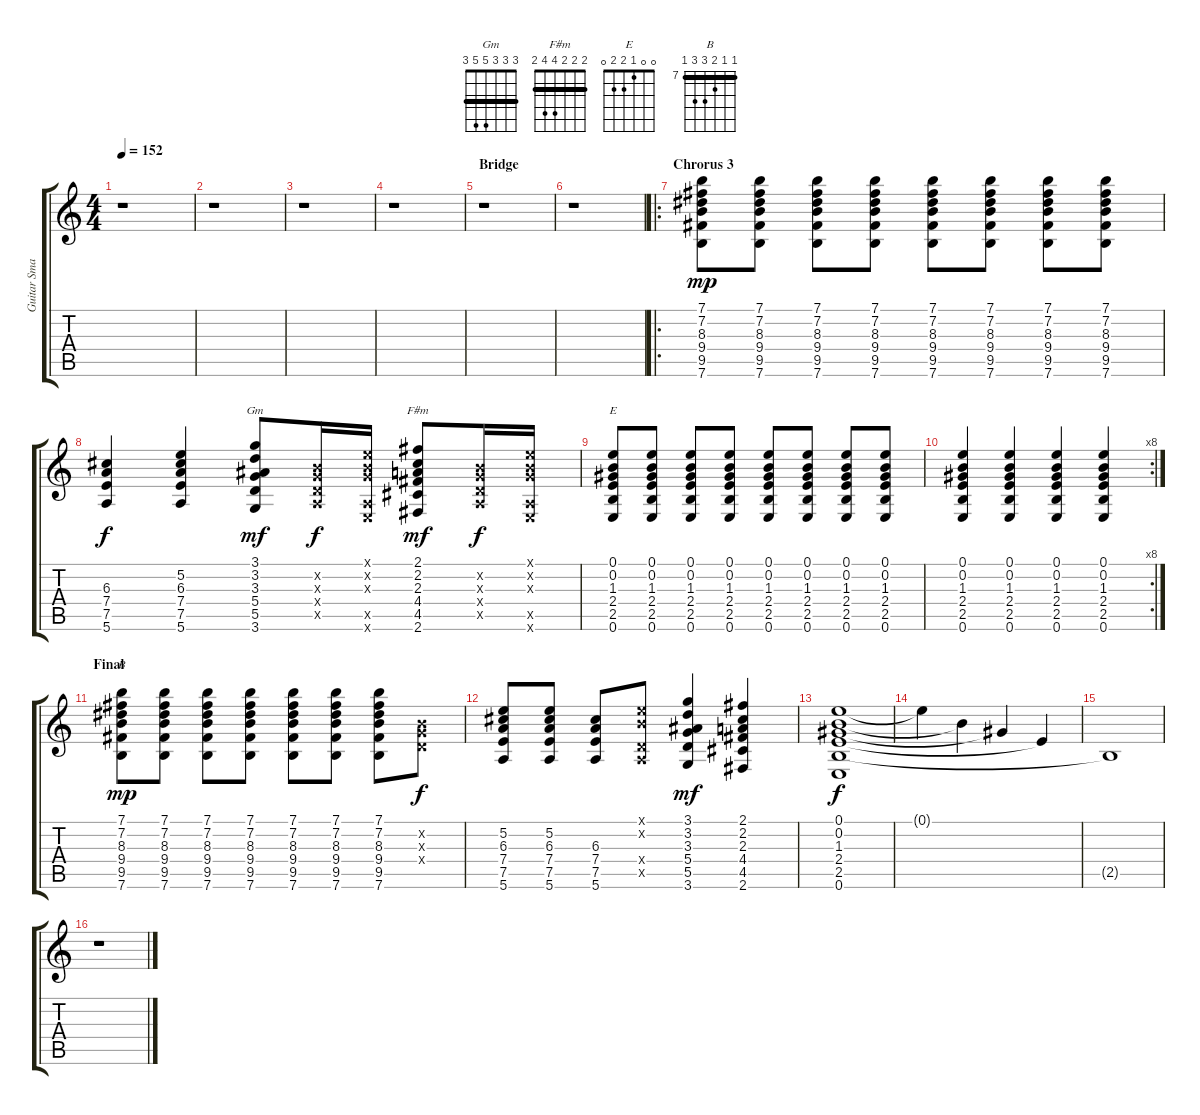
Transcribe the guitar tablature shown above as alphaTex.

\track ("Guitar Small Overdrive" "Guitar Sma") {instrument electricguitarclean}
\staff {score tabs}
\tuning (E4 B3 G3 D3 A2 E2) {hide}
\chord ("Gm" 3 3 3 5 5 3) {barre 3}
\chord ("F#m" 2 2 2 4 4 2) {barre 2}
\chord ("E" 0 0 1 2 2 0)
\chord ("B" 7 7 8 9 9 7) {firstfret 7 barre 7}
\ts (4 4)
\tempo 152
\clef g2
\ks c
r.1{dy f} |
r.1 |
r.1 |
r.1 |
\section ("" "Bridge")
r.1 |
r.1 |
\ro
\section ("" "Chrorus 3")
(7.1 7.2 8.3 9.4 9.5 7.6).8{dy mp} (7.1 7.2 8.3 9.4 9.5 7.6).8 (7.1 7.2 8.3 9.4 9.5 7.6).8 (7.1 7.2 8.3 9.4 9.5 7.6).8 (7.1 7.2 8.3 9.4 9.5 7.6).8 (7.1 7.2 8.3 9.4 9.5 7.6).8 (7.1 7.2 8.3 9.4 9.5 7.6).8 (7.1 7.2 8.3 9.4 9.5 7.6).8 |
(6.3 7.4 7.5 5.6).4{dy f} (5.2 6.3 7.4 7.5 5.6).4 (3.1 3.2 3.3 5.4 5.5 3.6).8{ch "Gm" dy mf} (0.2{x} 0.3{x} 0.4{x} 0.5{x}).16{dy f} (0.1{x} 0.2{x} 0.3{x} 0.5{x} 0.6{x}).16 (2.1 2.2 2.3 4.4 4.5 2.6).8{ch "F#m" dy mf} (0.2{x} 0.3{x} 0.4{x} 0.5{x}).16{dy f} (0.1{x} 0.2{x} 0.3{x} 0.5{x} 0.6{x}).16 |
(0.1 0.2 1.3 2.4 2.5 0.6).8{ch "E"} (0.1 0.2 1.3 2.4 2.5 0.6).8 (0.1 0.2 1.3 2.4 2.5 0.6).8 (0.1 0.2 1.3 2.4 2.5 0.6).8 (0.1 0.2 1.3 2.4 2.5 0.6).8 (0.1 0.2 1.3 2.4 2.5 0.6).8 (0.1 0.2 1.3 2.4 2.5 0.6).8 (0.1 0.2 1.3 2.4 2.5 0.6).8 |
\rc 8
(0.1 0.2 1.3 2.4 2.5 0.6).4 (0.1 0.2 1.3 2.4 2.5 0.6).4 (0.1 0.2 1.3 2.4 2.5 0.6).4 (0.1 0.2 1.3 2.4 2.5 0.6).4 |
\section ("" "Final")
(7.1 7.2 8.3 9.4 9.5 7.6).8{ch "B" dy mp} (7.1 7.2 8.3 9.4 9.5 7.6).8 (7.1 7.2 8.3 9.4 9.5 7.6).8 (7.1 7.2 8.3 9.4 9.5 7.6).8 (7.1 7.2 8.3 9.4 9.5 7.6).8 (7.1 7.2 8.3 9.4 9.5 7.6).8 (7.1 7.2 8.3 9.4 9.5 7.6).8 (0.2{x} 0.3{x} 0.4{x}).8{dy f} |
(5.2 6.3 7.4 7.5 5.6).8 (5.2 6.3 7.4 7.5 5.6).8 (6.3 7.4 7.5 5.6).8 (0.1{x} 0.2{x} 0.4{x} 0.5{x}).8 (3.1 3.2 3.3 5.4 5.5 3.6).4{dy mf} (2.1 2.2 2.3 4.4 4.5 2.6).4 |
(0.1 0.2 1.3 2.4 2.5 0.6).1{dy f} |
0.1{t}.4 0.2{t}.4 1.3{t}.4 2.4{t}.4 |
2.5{t}.1 |
r.1
